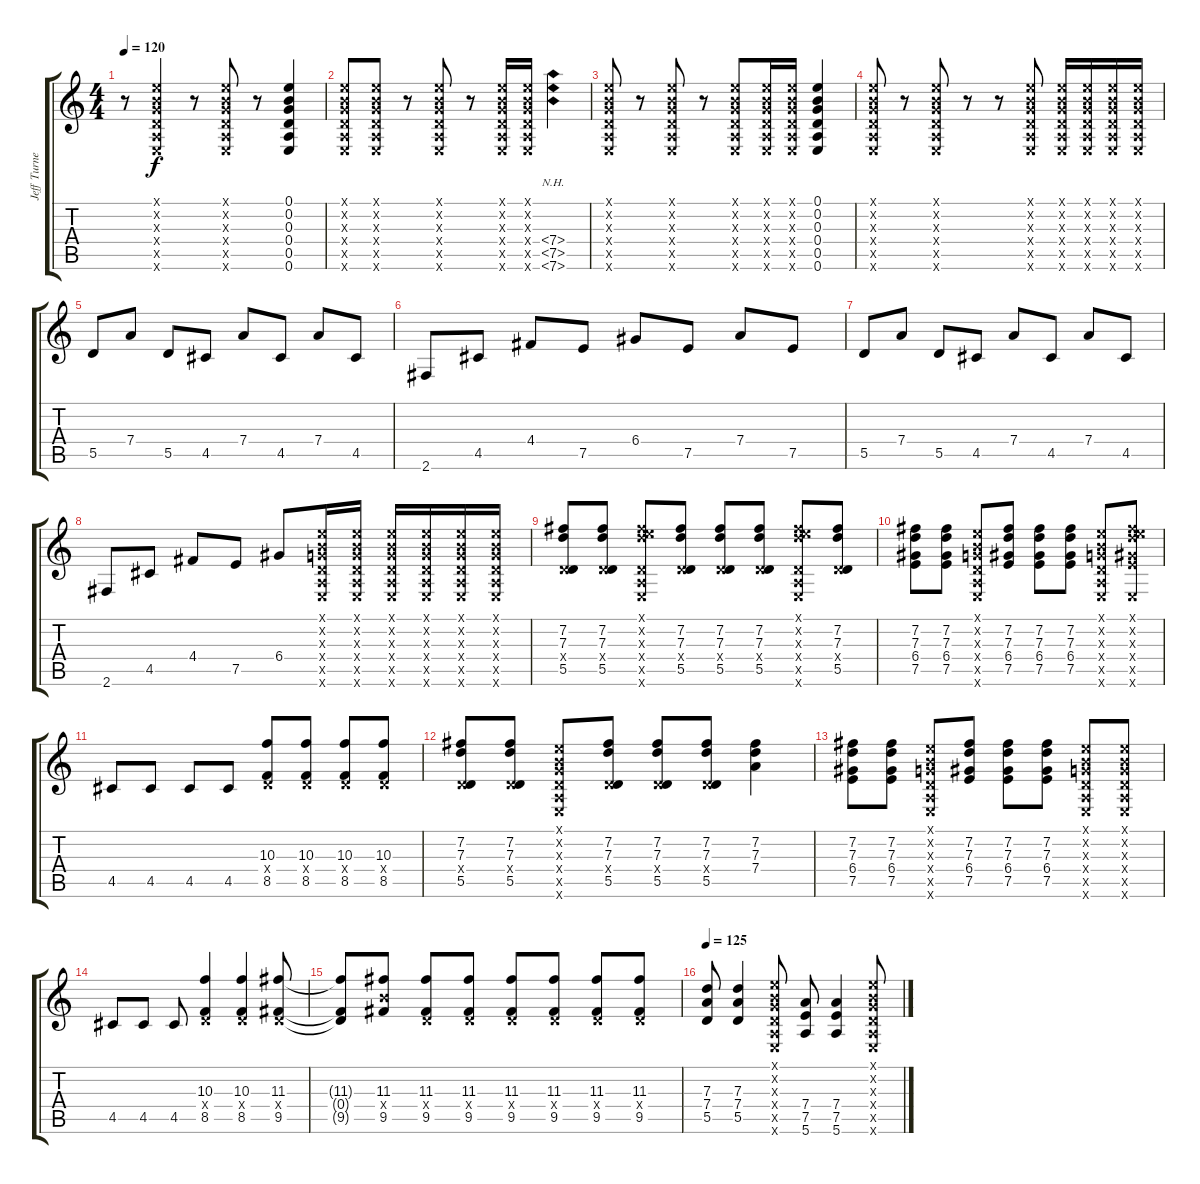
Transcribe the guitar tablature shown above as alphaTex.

\track ("Jeff Turner" "Jeff Turne") {instrument acousticguitarsteel}
\staff {score tabs}
\tuning (E4 B3 G3 D3 A2 E2) {hide}
\ts (4 4)
\tempo 120
\clef g2
\ks c
r.8{dy f} (0.1{x} 0.2{x} 0.3{x} 0.4{x} 0.5{x} 0.6{x}).4 r.8 (0.1{x} 0.2{x} 0.3{x} 0.4{x} 0.5{x} 0.6{x}).8 r.8 (0.1 0.2 0.3 0.4 0.5 0.6).4 |
(0.1{x} 0.2{x} 0.3{x} 0.4{x} 0.5{x} 0.6{x}).8 (0.1{x} 0.2{x} 0.3{x} 0.4{x} 0.5{x} 0.6{x}).8 r.8 (0.1{x} 0.2{x} 0.3{x} 0.4{x} 0.5{x} 0.6{x}).8 r.8 (0.1{x} 0.2{x} 0.3{x} 0.4{x} 0.5{x} 0.6{x}).16 (0.1{x} 0.2{x} 0.3{x} 0.4{x} 0.5{x} 0.6{x}).16 (7.4{nh} 7.5{nh} 7.6{nh}).4 |
(0.1{x} 0.2{x} 0.3{x} 0.4{x} 0.5{x} 0.6{x}).8 r.8 (0.1{x} 0.2{x} 0.3{x} 0.4{x} 0.5{x} 0.6{x}).8 r.8 (0.1{x} 0.2{x} 0.3{x} 0.4{x} 0.5{x} 0.6{x}).8 (0.1{x} 0.2{x} 0.3{x} 0.4{x} 0.5{x} 0.6{x}).16 (0.1{x} 0.2{x} 0.3{x} 0.4{x} 0.5{x} 0.6{x}).16 (0.1 0.2 0.3 0.4 0.5 0.6).4 |
(0.1{x} 0.2{x} 0.3{x} 0.4{x} 0.5{x} 0.6{x}).8 r.8 (0.1{x} 0.2{x} 0.3{x} 0.4{x} 0.5{x} 0.6{x}).8 r.8 r.8 (0.1{x} 0.2{x} 0.3{x} 0.4{x} 0.5{x} 0.6{x}).8 (0.1{x} 0.2{x} 0.3{x} 0.4{x} 0.5{x} 0.6{x}).16 (0.1{x} 0.2{x} 0.3{x} 0.4{x} 0.5{x} 0.6{x}).16 (0.1{x} 0.2{x} 0.3{x} 0.4{x} 0.5{x} 0.6{x}).16 (0.1{x} 0.2{x} 0.3{x} 0.4{x} 0.5{x} 0.6{x}).16 |
5.5.8 7.4.8 5.5.8 4.5.8 7.4.8 4.5.8 7.4.8 4.5.8 |
2.6.8 4.5.8 4.4.8 7.5.8 6.4.8 7.5.8 7.4.8 7.5.8 |
5.5.8 7.4.8 5.5.8 4.5.8 7.4.8 4.5.8 7.4.8 4.5.8 |
2.6.8 4.5.8 4.4.8 7.5.8 6.4.8 (0.1{x} 0.2{x} 0.3{x} 0.4{x} 0.5{x} 0.6{x}).16 (0.1{x} 0.2{x} 0.3{x} 0.4{x} 0.5{x} 0.6{x}).16 (0.1{x} 0.2{x} 0.3{x} 0.4{x} 0.5{x} 0.6{x}).16 (0.1{x} 0.2{x} 0.3{x} 0.4{x} 0.5{x} 0.6{x}).16 (0.1{x} 0.2{x} 0.3{x} 0.4{x} 0.5{x} 0.6{x}).16 (0.1{x} 0.2{x} 0.3{x} 0.4{x} 0.5{x} 0.6{x}).16 |
(7.2 7.3 0.4{x} 5.5).8 (7.2 7.3 0.4{x} 5.5).8 (0.1{x} 7.2{x} 7.3{x} 0.4{x} 0.5{x} 0.6{x}).8 (7.2 7.3 0.4{x} 5.5).8 (7.2 7.3 0.4{x} 5.5).8 (7.2 7.3 0.4{x} 5.5).8 (0.1{x} 7.2{x} 7.3{x} 0.4{x} 0.5{x} 0.6{x}).8 (7.2 7.3 0.4{x} 5.5).8 |
(7.2 7.3 6.4 7.5).8 (7.2 7.3 6.4 7.5).8 (0.1{x} 0.2{x} 0.3{x} 0.4{x} 0.5{x} 0.6{x}).8 (7.2 7.3 6.4 7.5).8 (7.2 7.3 6.4 7.5).8 (7.2 7.3 6.4 7.5).8 (0.1{x} 0.2{x} 0.3{x} 0.4{x} 0.5{x} 0.6{x}).8 (0.1{x} 7.2{x} 7.3{x} 6.4{x} 7.5{x} 0.6{x}).8 |
4.5.8 4.5.8 4.5.8 4.5.8 (10.3 0.4{x} 8.5).8 (10.3 0.4{x} 8.5).8 (10.3 0.4{x} 8.5).8 (10.3 0.4{x} 8.5).8 |
(7.2 7.3 0.4{x} 5.5).8 (7.2 7.3 0.4{x} 5.5).8 (0.1{x} 0.2{x} 0.3{x} 0.4{x} 0.5{x} 0.6{x}).8 (7.2 7.3 0.4{x} 5.5).8 (7.2 7.3 0.4{x} 5.5).8 (7.2 7.3 0.4{x} 5.5).8 (7.2 7.3 7.4).4 |
(7.2 7.3 6.4 7.5).8 (7.2 7.3 6.4 7.5).8 (0.1{x} 0.2{x} 0.3{x} 0.4{x} 0.5{x} 0.6{x}).8 (7.2 7.3 6.4 7.5).8 (7.2 7.3 6.4 7.5).8 (7.2 7.3 6.4 7.5).8 (0.1{x} 0.2{x} 0.3{x} 0.4{x} 0.5{x} 0.6{x}).8 (0.1{x} 0.2{x} 0.3{x} 0.4{x} 0.5{x} 0.6{x}).8 |
4.5.8 4.5.8 4.5.8 (10.3 0.4{x} 8.5).4 (10.3 0.4{x} 8.5).4 (11.3 0.4{x} 9.5).8 |
(11.3{t} 0.4{t} 9.5{t}).8 (11.3 9.4{x} 9.5).8 (11.3 0.4{x} 9.5).8 (11.3 0.4{x} 9.5).8 (11.3 0.4{x} 9.5).8 (11.3 0.4{x} 9.5).8 (11.3 0.4{x} 9.5).8 (11.3 0.4{x} 9.5).8 |
\tempo 125
(7.3 7.4 5.5).8 (7.3 7.4 5.5).4 (0.1{x} 0.2{x} 0.3{x} 0.4{x} 0.5{x} 0.6{x}).8 (7.4 7.5 5.6).8 (7.4 7.5 5.6).4 (0.1{x} 0.2{x} 0.3{x} 0.4{x} 0.5{x} 0.6{x}).8
